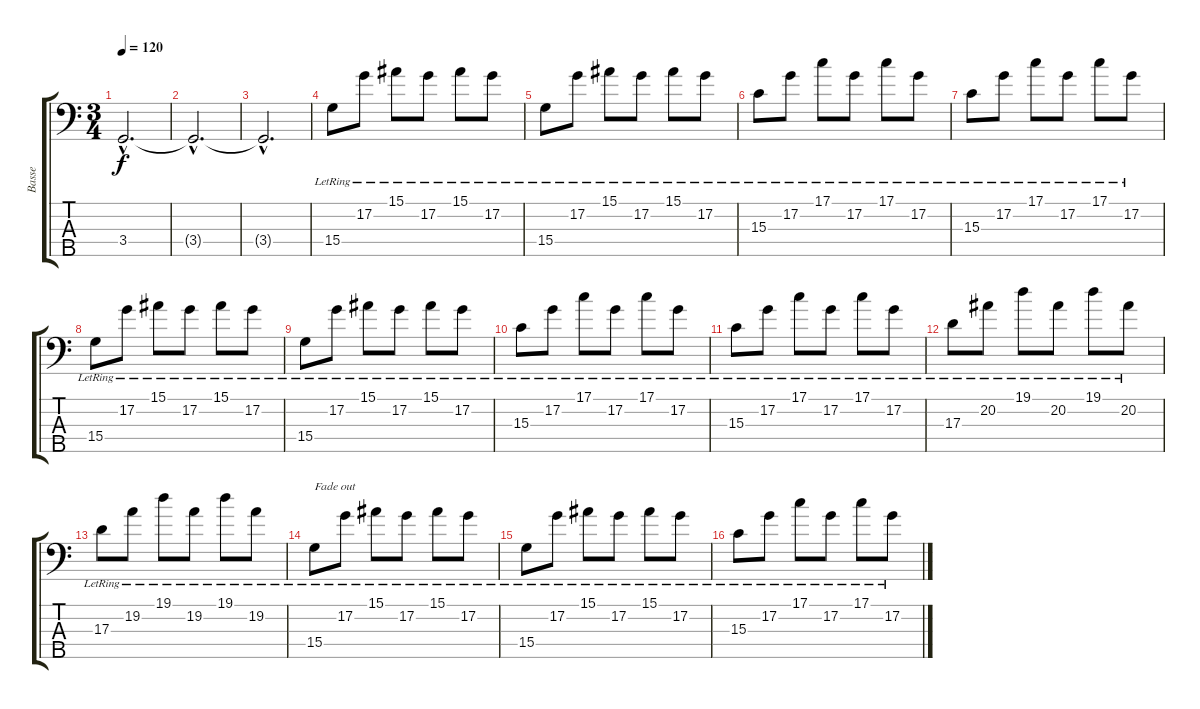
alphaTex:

\track ("Basse" "Basse") {instrument electricbassfinger}
\staff {score tabs}
\tuning (G2 D2 A1 E1 B0) {hide}
\ts (3 4)
\tempo 120
\clef f4
\ks c
3.4{hac t}.2{d dy f} |
3.4{hac t}.2{d} |
3.4{hac t}.2{d} |
15.4{lr}.8{instrument electricbassfinger} 17.2{lr}.8 15.1{lr}.8 17.2{lr}.8 15.1{lr}.8 17.2{lr}.8 |
15.4{lr}.8 17.2{lr}.8 15.1{lr}.8 17.2{lr}.8 15.1{lr}.8 17.2{lr}.8 |
15.3{lr}.8 17.2{lr}.8 17.1{lr}.8 17.2{lr}.8 17.1{lr}.8 17.2{lr}.8 |
15.3{lr}.8 17.2{lr}.8 17.1{lr}.8 17.2{lr}.8 17.1{lr}.8 17.2{lr}.8 |
15.4{lr}.8 17.2{lr}.8 15.1{lr}.8 17.2{lr}.8 15.1{lr}.8 17.2{lr}.8 |
15.4{lr}.8 17.2{lr}.8 15.1{lr}.8 17.2{lr}.8 15.1{lr}.8 17.2{lr}.8 |
15.3{lr}.8 17.2{lr}.8 17.1{lr}.8 17.2{lr}.8 17.1{lr}.8 17.2{lr}.8 |
15.3{lr}.8 17.2{lr}.8 17.1{lr}.8 17.2{lr}.8 17.1{lr}.8 17.2{lr}.8 |
17.3{lr}.8 20.2{lr}.8 19.1{lr}.8 20.2{lr}.8 19.1{lr}.8 20.2{lr}.8 |
17.3{lr}.8 19.2{lr}.8 19.1{lr}.8 19.2{lr}.8 19.1{lr}.8 19.2{lr}.8 |
15.4{lr}.8{txt "Fade out" volume 9} 17.2{lr}.8 15.1{lr}.8 17.2{lr}.8 15.1{lr}.8 17.2{lr}.8 |
15.4{lr}.8 17.2{lr}.8 15.1{lr}.8 17.2{lr}.8 15.1{lr}.8 17.2{lr}.8 |
15.3{lr}.8{volume 0} 17.2{lr}.8 17.1{lr}.8 17.2{lr}.8 17.1{lr}.8 17.2{lr}.8
